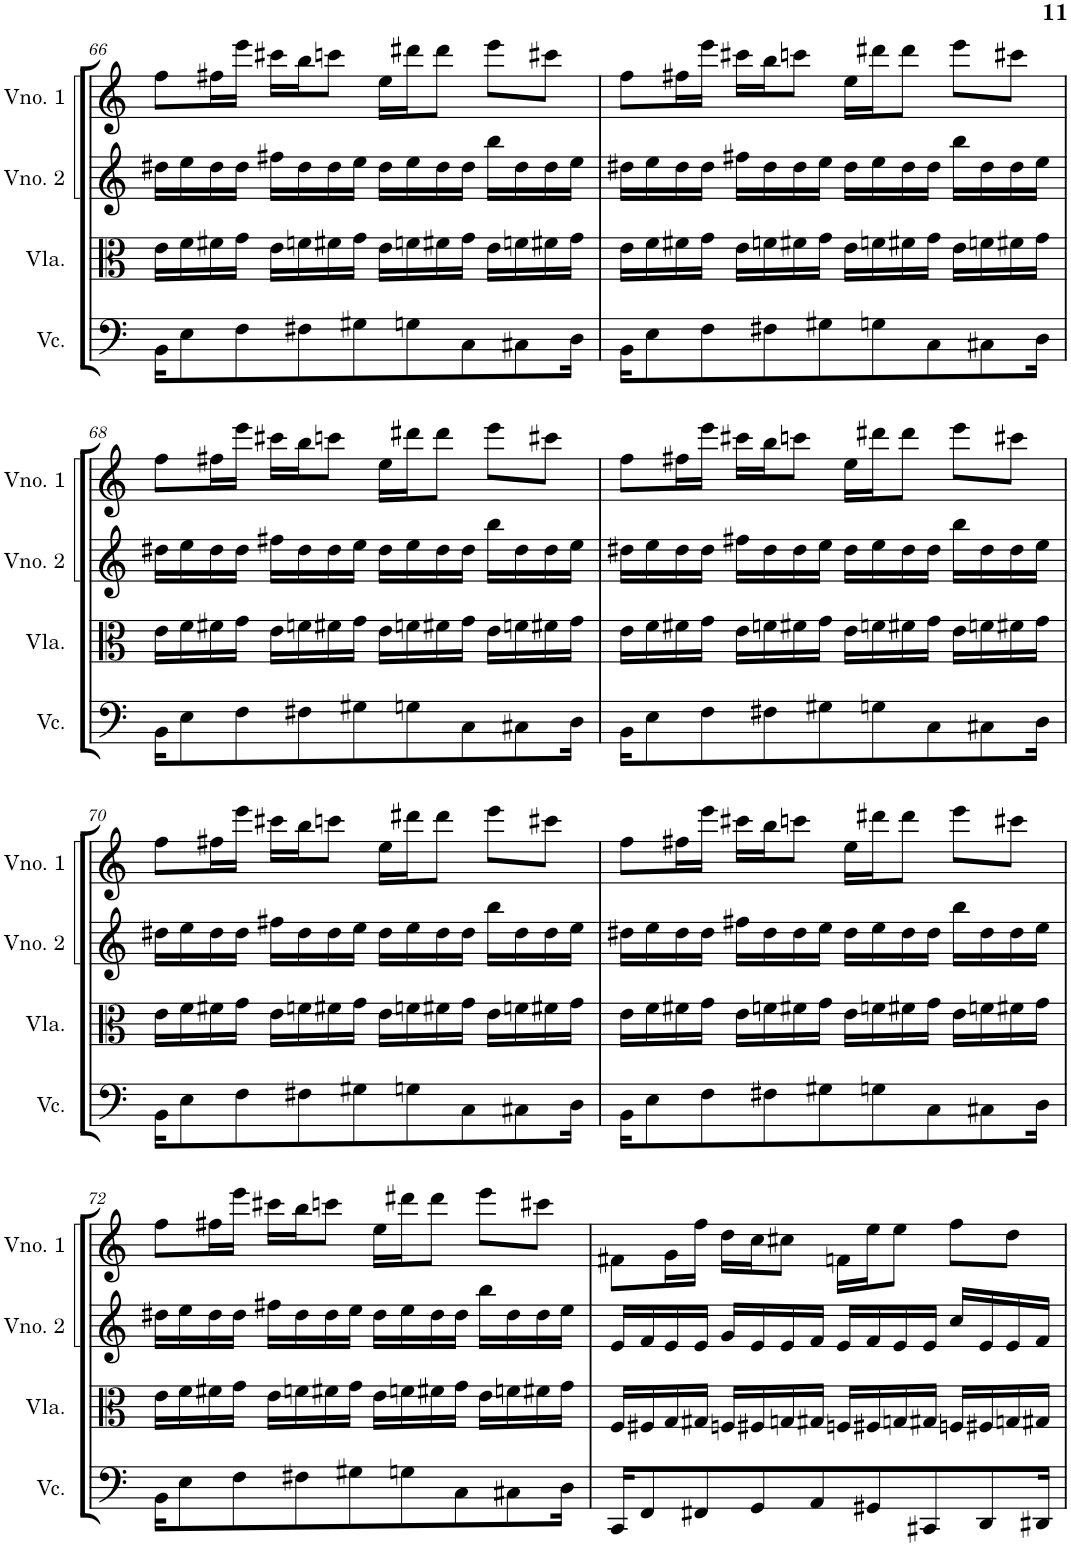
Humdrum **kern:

**kern	**kern	**kern	**kern
*part4	*part3	*part2	*part1
*staff4	*staff3	*staff2	*staff1
*I"Violoncelo	*I"Viola	*I"Violino 2	*I"Violino 1
*I'Vc.	*I'Vla.	*I'Vno. 2	*I'Vno. 1
!!LO:PB:g=z
*clefF4	*clefC3	*clefG2	*clefG2
*k[]	*k[]	*k[]	*k[]
*M4/4	*M4/4	*M4/4	*M4/4
=66	=66	=66	=66
16BB\KL	16e\LL	16dd#X\LL	8ff\L
8E\	16f\	16ee\	.
.	16f#X\	16dd#\	16ff#X\L
8F\	16g\JJ	16dd#\JJ	16eee\JJ
.	16e\LL	16ff#X\LL	16ccc#X\LL
8F#X\	16fn\	16dd#\	16bb\J
.	16f#X\	16dd#\	8cccn\J
8G#X\	16g\JJ	16ee\JJ	.
.	16e\LL	16dd#\LL	16ee\LL
8Gn\	16fn\	16ee\	16ddd#X\J
.	16f#X\	16dd#\	8ddd#\J
8C\	16g\JJ	16dd#\JJ	.
.	16e\LL	16bb\LL	8eee\L
8C#X\	16fn\	16dd#\	.
.	16f#X\	16dd#\	8ccc#X\J
16D\Jk	16g\JJ	16ee\JJ	.
=67	=67	=67	=67
16BB\KL	16e\LL	16dd#X\LL	8ff\L
8E\	16f\	16ee\	.
.	16f#X\	16dd#\	16ff#X\L
8F\	16g\JJ	16dd#\JJ	16eee\JJ
.	16e\LL	16ff#X\LL	16ccc#X\LL
8F#X\	16fn\	16dd#\	16bb\J
.	16f#X\	16dd#\	8cccn\J
8G#X\	16g\JJ	16ee\JJ	.
.	16e\LL	16dd#\LL	16ee\LL
8Gn\	16fn\	16ee\	16ddd#X\J
.	16f#X\	16dd#\	8ddd#\J
8C\	16g\JJ	16dd#\JJ	.
.	16e\LL	16bb\LL	8eee\L
8C#X\	16fn\	16dd#\	.
.	16f#X\	16dd#\	8ccc#X\J
16D\Jk	16g\JJ	16ee\JJ	.
!!LO:LB:g=z
=68	=68	=68	=68
16BB\KL	16e\LL	16dd#X\LL	8ff\L
8E\	16f\	16ee\	.
.	16f#X\	16dd#\	16ff#X\L
8F\	16g\JJ	16dd#\JJ	16eee\JJ
.	16e\LL	16ff#X\LL	16ccc#X\LL
8F#X\	16fn\	16dd#\	16bb\J
.	16f#X\	16dd#\	8cccn\J
8G#X\	16g\JJ	16ee\JJ	.
.	16e\LL	16dd#\LL	16ee\LL
8Gn\	16fn\	16ee\	16ddd#X\J
.	16f#X\	16dd#\	8ddd#\J
8C\	16g\JJ	16dd#\JJ	.
.	16e\LL	16bb\LL	8eee\L
8C#X\	16fn\	16dd#\	.
.	16f#X\	16dd#\	8ccc#X\J
16D\Jk	16g\JJ	16ee\JJ	.
=69	=69	=69	=69
16BB\KL	16e\LL	16dd#X\LL	8ff\L
8E\	16f\	16ee\	.
.	16f#X\	16dd#\	16ff#X\L
8F\	16g\JJ	16dd#\JJ	16eee\JJ
.	16e\LL	16ff#X\LL	16ccc#X\LL
8F#X\	16fn\	16dd#\	16bb\J
.	16f#X\	16dd#\	8cccn\J
8G#X\	16g\JJ	16ee\JJ	.
.	16e\LL	16dd#\LL	16ee\LL
8Gn\	16fn\	16ee\	16ddd#X\J
.	16f#X\	16dd#\	8ddd#\J
8C\	16g\JJ	16dd#\JJ	.
.	16e\LL	16bb\LL	8eee\L
8C#X\	16fn\	16dd#\	.
.	16f#X\	16dd#\	8ccc#X\J
16D\Jk	16g\JJ	16ee\JJ	.
!!LO:LB:g=z
=70	=70	=70	=70
16BB\KL	16e\LL	16dd#X\LL	8ff\L
8E\	16f\	16ee\	.
.	16f#X\	16dd#\	16ff#X\L
8F\	16g\JJ	16dd#\JJ	16eee\JJ
.	16e\LL	16ff#X\LL	16ccc#X\LL
8F#X\	16fn\	16dd#\	16bb\J
.	16f#X\	16dd#\	8cccn\J
8G#X\	16g\JJ	16ee\JJ	.
.	16e\LL	16dd#\LL	16ee\LL
8Gn\	16fn\	16ee\	16ddd#X\J
.	16f#X\	16dd#\	8ddd#\J
8C\	16g\JJ	16dd#\JJ	.
.	16e\LL	16bb\LL	8eee\L
8C#X\	16fn\	16dd#\	.
.	16f#X\	16dd#\	8ccc#X\J
16D\Jk	16g\JJ	16ee\JJ	.
=71	=71	=71	=71
16BB\KL	16e\LL	16dd#X\LL	8ff\L
8E\	16f\	16ee\	.
.	16f#X\	16dd#\	16ff#X\L
8F\	16g\JJ	16dd#\JJ	16eee\JJ
.	16e\LL	16ff#X\LL	16ccc#X\LL
8F#X\	16fn\	16dd#\	16bb\J
.	16f#X\	16dd#\	8cccn\J
8G#X\	16g\JJ	16ee\JJ	.
.	16e\LL	16dd#\LL	16ee\LL
8Gn\	16fn\	16ee\	16ddd#X\J
.	16f#X\	16dd#\	8ddd#\J
8C\	16g\JJ	16dd#\JJ	.
.	16e\LL	16bb\LL	8eee\L
8C#X\	16fn\	16dd#\	.
.	16f#X\	16dd#\	8ccc#X\J
16D\Jk	16g\JJ	16ee\JJ	.
!!LO:LB:g=z
=72	=72	=72	=72
16BB\KL	16e\LL	16dd#X\LL	8ff\L
8E\	16f\	16ee\	.
.	16f#X\	16dd#\	16ff#X\L
8F\	16g\JJ	16dd#\JJ	16eee\JJ
.	16e\LL	16ff#X\LL	16ccc#X\LL
8F#X\	16fn\	16dd#\	16bb\J
.	16f#X\	16dd#\	8cccn\J
8G#X\	16g\JJ	16ee\JJ	.
.	16e\LL	16dd#\LL	16ee\LL
8Gn\	16fn\	16ee\	16ddd#X\J
.	16f#X\	16dd#\	8ddd#\J
8C\	16g\JJ	16dd#\JJ	.
.	16e\LL	16bb\LL	8eee\L
8C#X\	16fn\	16dd#\	.
.	16f#X\	16dd#\	8ccc#X\J
16D\Jk	16g\JJ	16ee\JJ	.
=73	=73	=73	=73
16CC/KL	16F/LL	16e/LL	8f#X\L
8FF/	16F#X/	16f/	.
.	16G/	16e/	16g\L
8FF#X/	16G#X/JJ	16e/JJ	16ff\JJ
.	16Fn/LL	16g/LL	16dd\LL
8GG/	16F#X/	16e/	16cc\J
.	16Gn/	16e/	8cc#X\J
8AA/	16G#X/JJ	16f/JJ	.
.	16Fn/LL	16e/LL	16fn\LL
8GG#X/	16F#X/	16f/	16ee\J
.	16Gn/	16e/	8ee\J
8CC#X/	16G#X/JJ	16e/JJ	.
.	16Fn/LL	16cc/LL	8ff\L
8DD/	16F#X/	16e/	.
.	16Gn/	16e/	8dd\J
16DD#X/Jk	16G#X/JJ	16f/JJ	.
=	=	=	=
*-	*-	*-	*-
